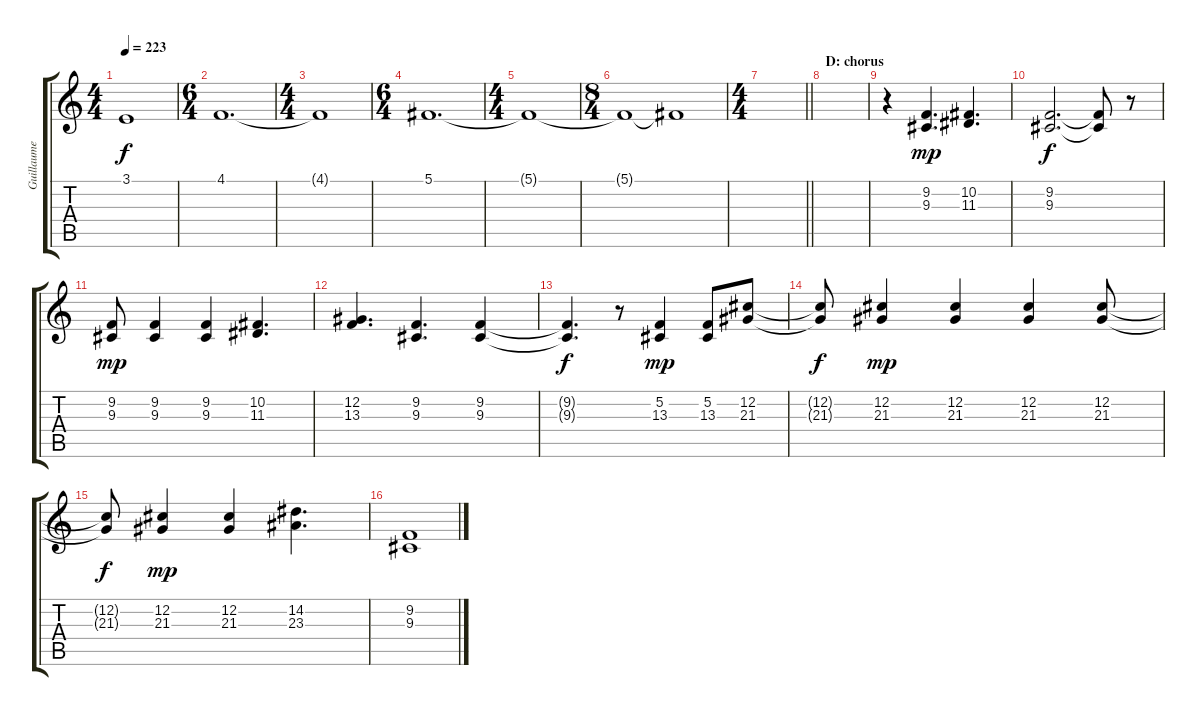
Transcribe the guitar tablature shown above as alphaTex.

\track ("Guillaume Lead" "Guillaume ") {instrument bassoon}
\staff {score tabs}
\tuning (Db4 Ab3 E3 B2 Gb2 B1) {hide}
\ts (4 4)
\tempo 223
\clef g2
\ks c
3.1{t}.1{dy f} |
\ts (6 4)
4.1.1{d} |
\ts (4 4)
4.1{t}.1 |
\ts (6 4)
5.1.1{d} |
\ts (4 4)
5.1{t}.1 |
\ts (8 4)
5.1{t}.1 5.1{t}.1 |
\ts (4 4)
\barLineRight lightlight
|
\section ("" "D: chorus")
|
r.4 (9.2 9.3).4{d dy mp} (10.2 11.3).4{d} |
(9.2 9.3).2{d dy f} (9.2{t} 9.3{t}).8 r.8 |
(9.2 9.3).8{dy mp} (9.2 9.3).4 (9.2 9.3).4 (10.2 11.3).4{d} |
(12.2 13.3).4{d} (9.2 9.3).4{d} (9.2 9.3).4 |
(9.2{t} 9.3{t}).4{d dy f} r.8 (5.2 13.3).4{dy mp} (5.2 13.3).8 (12.2 21.3).8 |
(12.2{t} 21.3{t}).8{dy f} (12.2 21.3).4{dy mp} (12.2 21.3).4 (12.2 21.3).4 (12.2 21.3).8 |
(12.2{t} 21.3{t}).8{dy f} (12.2 21.3).4{dy mp} (12.2 21.3).4 (14.2 23.3).4{d} |
(9.2 9.3).1
